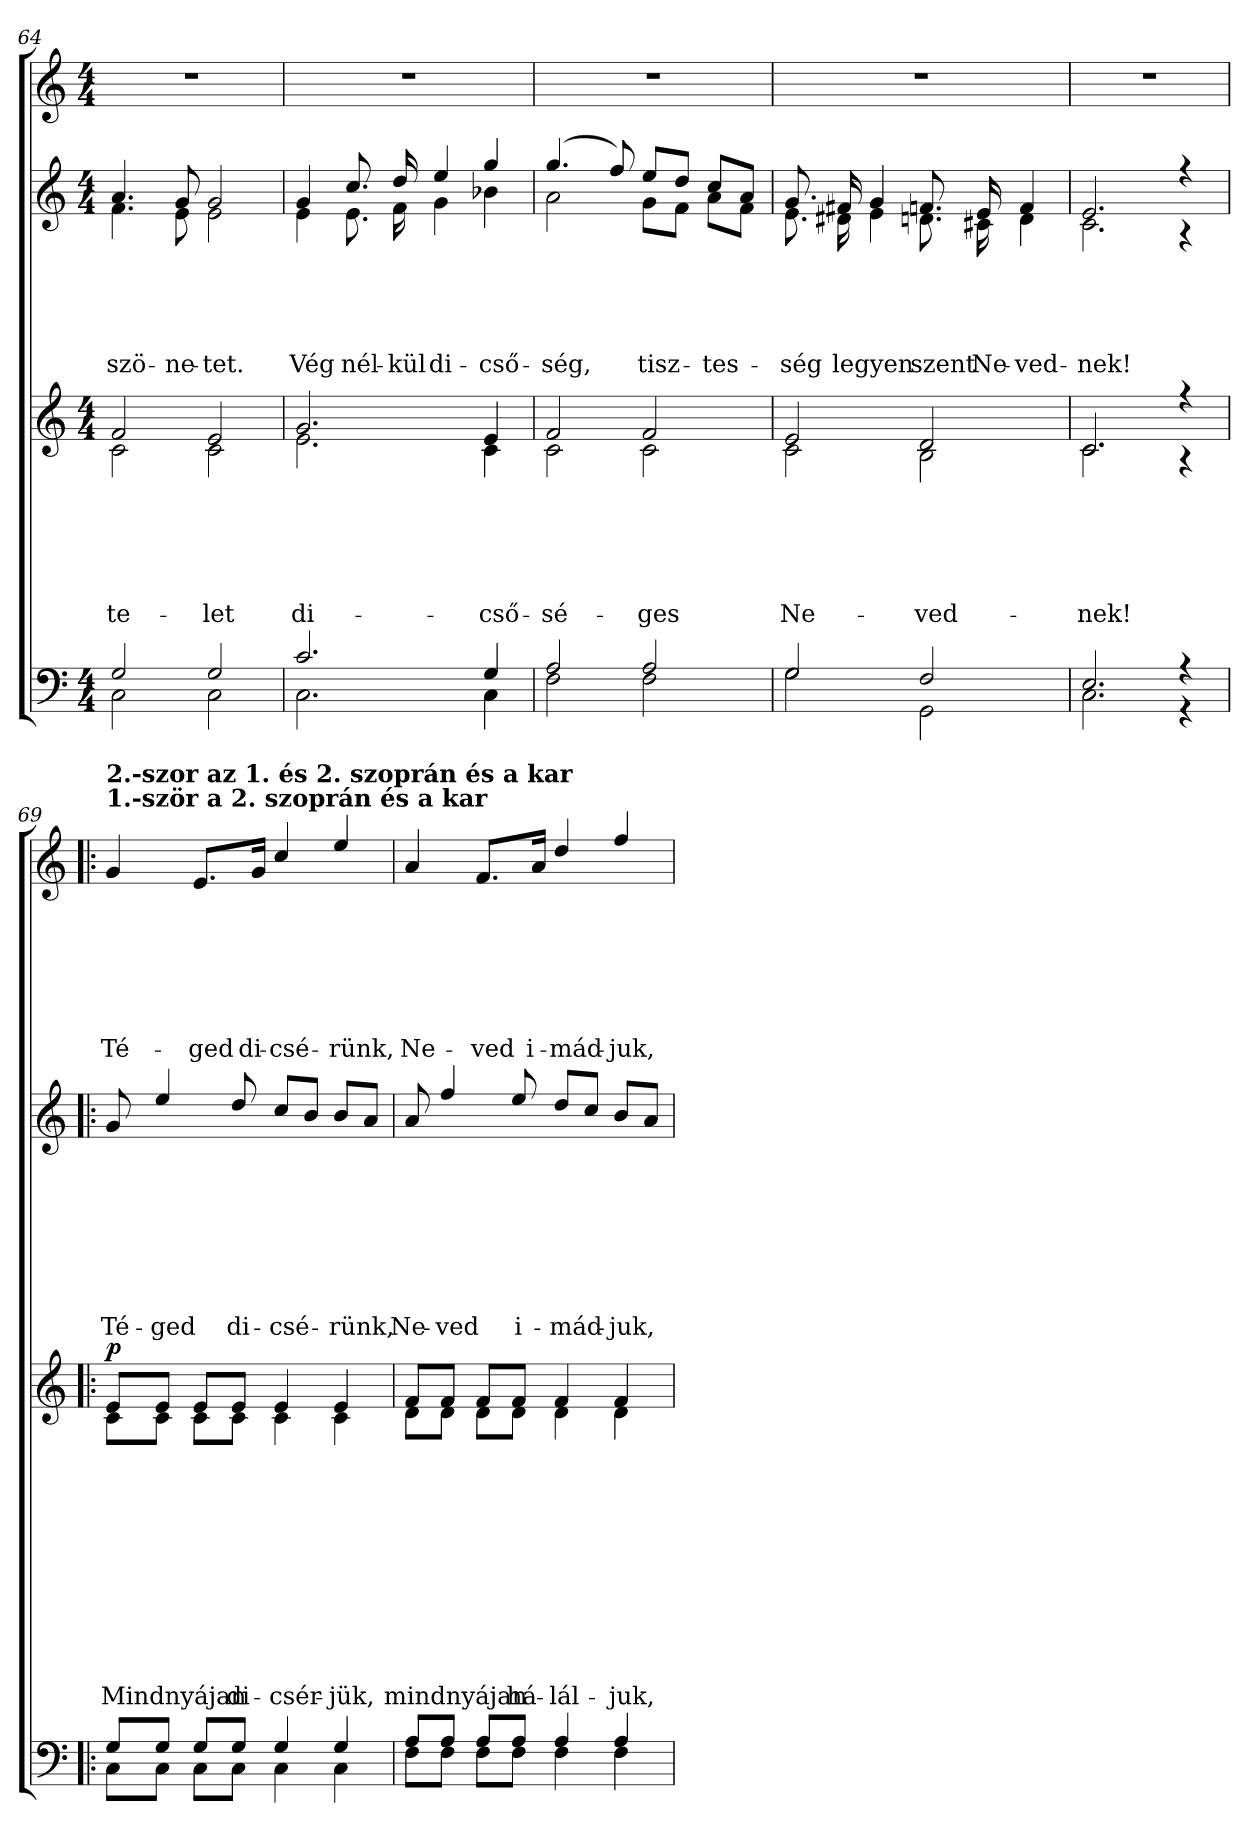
**kern	**kern	**text	**text	**text	**text	**text	**text	**text	**text	**text	**text	**text	**dynam	**kern	**text	**text	**text	**text	**text	**text	**text	**text	**kern	**text	**text	**text	**text	**text	**text	**text
*part4	*part3	*part3	*part3	*part3	*part3	*part3	*part3	*part3	*part3	*part3	*part3	*part3	*part3	*part2	*part2	*part2	*part2	*part2	*part2	*part2	*part2	*part2	*part1	*part1	*part1	*part1	*part1	*part1	*part1	*part1
*staff4	*staff3	*staff3	*staff3	*staff3	*staff3	*staff3	*staff3	*staff3	*staff3	*staff3	*staff3	*staff3	*staff3	*staff2	*staff2	*staff2	*staff2	*staff2	*staff2	*staff2	*staff2	*staff2	*staff1	*staff1	*staff1	*staff1	*staff1	*staff1	*staff1	*staff1
*clefF4	*clefG2	*	*	*	*	*	*	*	*	*	*	*	*	*clefG2	*	*	*	*	*	*	*	*	*clefG2	*	*	*	*	*	*	*
*k[]	*k[]	*	*	*	*	*	*	*	*	*	*	*	*	*k[]	*	*	*	*	*	*	*	*	*k[]	*	*	*	*	*	*	*
*C:	*C:	*	*	*	*	*	*	*	*	*	*	*	*	*C:	*	*	*	*	*	*	*	*	*C:	*	*	*	*	*	*	*
*M4/4	*M4/4	*	*	*	*	*	*	*	*	*	*	*	*	*M4/4	*	*	*	*	*	*	*	*	*M4/4	*	*	*	*	*	*	*
=64	=64	=64	=64	=64	=64	=64	=64	=64	=64	=64	=64	=64	=64	=64	=64	=64	=64	=64	=64	=64	=64	=64	=64	=64	=64	=64	=64	=64	=64	=64
*^	*	*	*	*	*	*	*	*	*	*	*	*	*	*	*	*	*	*	*	*	*	*	*	*	*	*	*	*	*	*
!	!	!	!	!	!	!	!	!LO:LY:b	!	!	!	!	!	!	!	!	!	!	!	!	!	!	!	!	!	!	!	!	!	!	!
*	*	*^	*	*	*	*	*	*	*	*	*	*	*	*	*	*	*	*	*	*	*	*	*	*	*	*	*	*	*	*	*
!	!	!	!	!	!	!	!	!	!	!	!	!	!	!	!	!	!	!	!	!	!LO:LY:b	!	!	!	!	!	!	!	!	!	!	!
*	*	*	*	*	*	*	*	*	*	*	*	*	*	*	*	*^	*	*	*	*	*	*	*	*	*	*	*	*	*	*	*	*
2G/	2C\	2f/	2c\	.	.	.	.	.	-te-	.	.	.	.	.	.	4.a/	4.f\	.	.	.	.	-szö-	.	.	.	1r	.	.	.	.	.	.	.
!	!	!	!	!	!	!	!	!	!	!	!	!	!	!	!	!	!	!	!	!	!	!LO:LY:b	!	!	!	!	!	!	!	!	!	!	!
.	.	.	.	.	.	.	.	.	.	.	.	.	.	.	.	8g/	8e\	.	.	.	.	-ne-	.	.	.	.	.	.	.	.	.	.	.
!	!	!	!	!	!	!	!	!	!LO:LY:b	!	!	!	!	!	!	!	!	!	!	!	!	!	!	!	!	!	!	!	!	!	!	!	!
!	!	!	!	!	!	!	!	!	!	!	!	!	!	!	!	!	!	!	!	!	!	!LO:LY:b	!	!	!	!	!	!	!	!	!	!	!
2G/	2C\	2e/	2c\	.	.	.	.	.	-let	.	.	.	.	.	.	2g/	2e\	.	.	.	.	-tet.	.	.	.	.	.	.	.	.	.	.	.
!!LO:LB:g=z
=65	=65	=65	=65	=65	=65	=65	=65	=65	=65	=65	=65	=65	=65	=65	=65	=65	=65	=65	=65	=65	=65	=65	=65	=65	=65	=65	=65	=65	=65	=65	=65	=65	=65
!	!	!	!	!	!	!	!	!	!LO:LY:b	!	!	!	!	!	!	!	!	!	!	!	!	!	!	!	!	!	!	!	!	!	!	!	!
!	!	!	!	!	!	!	!	!	!	!	!	!	!	!	!	!	!	!	!	!	!	!LO:LY:b	!	!	!	!	!	!	!	!	!	!	!
2.c/	2.C\	2.g/	2.e\	.	.	.	.	.	di-	.	.	.	.	.	.	4g/	4e\	.	.	.	.	Vég	.	.	.	1r	.	.	.	.	.	.	.
!	!	!	!	!	!	!	!	!	!	!	!	!	!	!	!	!	!	!	!	!	!	!LO:LY:b	!	!	!	!	!	!	!	!	!	!	!
.	.	.	.	.	.	.	.	.	.	.	.	.	.	.	.	8.cc/	8.e\	.	.	.	.	nél-	.	.	.	.	.	.	.	.	.	.	.
!	!	!	!	!	!	!	!	!	!	!	!	!	!	!	!	!	!	!	!	!	!	!LO:LY:b	!	!	!	!	!	!	!	!	!	!	!
.	.	.	.	.	.	.	.	.	.	.	.	.	.	.	.	16dd/	16f\	.	.	.	.	-kül	.	.	.	.	.	.	.	.	.	.	.
!	!	!	!	!	!	!	!	!	!	!	!	!	!	!	!	!	!	!	!	!	!	!LO:LY:b	!	!	!	!	!	!	!	!	!	!	!
.	.	.	.	.	.	.	.	.	.	.	.	.	.	.	.	4ee/	4g\	.	.	.	.	di-	.	.	.	.	.	.	.	.	.	.	.
!	!	!	!	!	!	!	!	!	!LO:LY:b	!	!	!	!	!	!	!	!	!	!	!	!	!	!	!	!	!	!	!	!	!	!	!	!
!	!	!	!	!	!	!	!	!	!	!	!	!	!	!	!	!	!	!	!	!	!	!LO:LY:b	!	!	!	!	!	!	!	!	!	!	!
4G/	4C\	4e/	4c\	.	.	.	.	.	-cső-	.	.	.	.	.	.	4gg/	4b-X\	.	.	.	.	-cső-	.	.	.	.	.	.	.	.	.	.	.
=66	=66	=66	=66	=66	=66	=66	=66	=66	=66	=66	=66	=66	=66	=66	=66	=66	=66	=66	=66	=66	=66	=66	=66	=66	=66	=66	=66	=66	=66	=66	=66	=66	=66
!	!	!	!	!	!	!	!	!	!LO:LY:b	!	!	!	!	!	!	!	!	!	!	!	!	!	!	!	!	!	!	!	!	!	!	!	!
!	!	!	!	!	!	!	!	!	!	!	!	!	!	!	!	!	!	!	!	!	!	!LO:LY:b	!	!	!	!	!	!	!	!	!	!	!
2A/	2F\	2f/	2c\	.	.	.	.	.	-sé-	.	.	.	.	.	.	(>4.gg/	2a\	.	.	.	.	-ség,	.	.	.	1r	.	.	.	.	.	.	.
.	.	.	.	.	.	.	.	.	.	.	.	.	.	.	.	8ff/)	.	.	.	.	.	.	.	.	.	.	.	.	.	.	.	.	.
!	!	!	!	!	!	!	!	!	!LO:LY:b	!	!	!	!	!	!	!	!	!	!	!	!	!	!	!	!	!	!	!	!	!	!	!	!
!	!	!	!	!	!	!	!	!	!	!	!	!	!	!	!	!	!	!	!	!	!	!LO:LY:b	!	!	!	!	!	!	!	!	!	!	!
2A/	2F\	2f/	2c\	.	.	.	.	.	-ges	.	.	.	.	.	.	8ee/L	8g\L	.	.	.	.	tisz-	.	.	.	.	.	.	.	.	.	.	.
.	.	.	.	.	.	.	.	.	.	.	.	.	.	.	.	8dd/J	8f\J	.	.	.	.	.	.	.	.	.	.	.	.	.	.	.	.
!	!	!	!	!	!	!	!	!	!	!	!	!	!	!	!	!	!	!	!	!	!	!LO:LY:b	!	!	!	!	!	!	!	!	!	!	!
.	.	.	.	.	.	.	.	.	.	.	.	.	.	.	.	8cc/L	8a\L	.	.	.	.	-tes-	.	.	.	.	.	.	.	.	.	.	.
.	.	.	.	.	.	.	.	.	.	.	.	.	.	.	.	8a/J	8f\J	.	.	.	.	.	.	.	.	.	.	.	.	.	.	.	.
=67	=67	=67	=67	=67	=67	=67	=67	=67	=67	=67	=67	=67	=67	=67	=67	=67	=67	=67	=67	=67	=67	=67	=67	=67	=67	=67	=67	=67	=67	=67	=67	=67	=67
!	!	!	!	!	!	!	!	!	!LO:LY:b	!	!	!	!	!	!	!	!	!	!	!	!	!	!	!	!	!	!	!	!	!	!	!	!
!	!	!	!	!	!	!	!	!	!	!	!	!	!	!	!	!	!	!	!	!	!	!LO:LY:b	!	!	!	!	!	!	!	!	!	!	!
2G/	2G\	2e/	2c\	.	.	.	.	.	Ne-	.	.	.	.	.	.	8.g/	8.e\	.	.	.	.	-ség	.	.	.	1r	.	.	.	.	.	.	.
!	!	!	!	!	!	!	!	!	!	!	!	!	!	!	!	!	!	!	!	!	!	!LO:LY:b	!	!	!	!	!	!	!	!	!	!	!
.	.	.	.	.	.	.	.	.	.	.	.	.	.	.	.	16f#X/	16d#X\	.	.	.	.	legyen	.	.	.	.	.	.	.	.	.	.	.
.	.	.	.	.	.	.	.	.	.	.	.	.	.	.	.	4g/	4e\	.	.	.	.	.	.	.	.	.	.	.	.	.	.	.	.
!	!	!	!	!	!	!	!	!	!LO:LY:b	!	!	!	!	!	!	!	!	!	!	!	!	!	!	!	!	!	!	!	!	!	!	!	!
!	!	!	!	!	!	!	!	!	!	!	!	!	!	!	!	!	!	!	!	!	!	!LO:LY:b	!	!	!	!	!	!	!	!	!	!	!
2F/	2GG\	2d/	2B\	.	.	.	.	.	-ved-	.	.	.	.	.	.	8.fn/	8.dn\	.	.	.	.	szent	.	.	.	.	.	.	.	.	.	.	.
!	!	!	!	!	!	!	!	!	!	!	!	!	!	!	!	!	!	!	!	!	!	!LO:LY:b	!	!	!	!	!	!	!	!	!	!	!
.	.	.	.	.	.	.	.	.	.	.	.	.	.	.	.	16e/	16c#X\	.	.	.	.	Ne-	.	.	.	.	.	.	.	.	.	.	.
!	!	!	!	!	!	!	!	!	!	!	!	!	!	!	!	!	!	!	!	!	!	!LO:LY:b	!	!	!	!	!	!	!	!	!	!	!
.	.	.	.	.	.	.	.	.	.	.	.	.	.	.	.	4f/	4d\	.	.	.	.	-ved-	.	.	.	.	.	.	.	.	.	.	.
=68	=68	=68	=68	=68	=68	=68	=68	=68	=68	=68	=68	=68	=68	=68	=68	=68	=68	=68	=68	=68	=68	=68	=68	=68	=68	=68	=68	=68	=68	=68	=68	=68	=68
!	!	!	!	!	!	!	!	!	!LO:LY:b	!	!	!	!	!	!	!	!	!	!	!	!	!	!	!	!	!	!	!	!	!	!	!	!
!	!	!	!	!	!	!	!	!	!	!	!	!	!	!	!	!	!	!	!	!	!	!LO:LY:b	!	!	!	!	!	!	!	!	!	!	!
2.E/	2.C\	2.c/	2.c\	.	.	.	.	.	-nek!	.	.	.	.	.	.	2.e/	2.c\	.	.	.	.	-nek!	.	.	.	1r	.	.	.	.	.	.	.
4r	4r	4r	4r	.	.	.	.	.	.	.	.	.	.	.	.	4r	4r	.	.	.	.	.	.	.	.	.	.	.	.	.	.	.	.
*	*	*	*	*	*	*	*	*	*	*	*	*	*	*	*	*v	*v	*	*	*	*	*	*	*	*	*	*	*	*	*	*	*	*
!!LO:PB:g=z
=69!|:	=69!|:	=69!|:	=69!|:	=69!|:	=69!|:	=69!|:	=69!|:	=69!|:	=69!|:	=69!|:	=69!|:	=69!|:	=69!|:	=69!|:	=69!|:	=69!|:	=69!|:	=69!|:	=69!|:	=69!|:	=69!|:	=69!|:	=69!|:	=69!|:	=69!|:	=69!|:	=69!|:	=69!|:	=69!|:	=69!|:	=69!|:	=69!|:
*	*	*	*	*	*	*	*	*	*	*	*	*	*	*	*	*^	*	*	*	*	*	*	*	*	*	*	*	*	*	*	*	*
!	!	!	!	!	!	!	!	!	!	!	!	!	!	!LO:LY:b	!	!	!	!	!	!	!	!	!	!	!	!	!	!	!	!	!	!	!
*	*	*	*	*	*	*	*	*	*	*	*	*	*	*	*	*v	*v	*	*	*	*	*	*	*	*	*	*	*	*	*	*	*	*
*	*	*	*	*	*	*	*	*	*	*	*	*	*	*	*	*^	*	*	*	*	*	*	*	*	*	*	*	*	*	*	*	*
!	!	!	!	!	!	!	!	!	!	!	!	!	!	!	!	!	!	!	!	!	!	!	!	!	!LO:LY:b	!	!	!	!	!	!	!	!
*	*	*	*	*	*	*	*	*	*	*	*	*	*	*	*	*v	*v	*	*	*	*	*	*	*	*	*	*	*	*	*	*	*	*
*	*	*	*	*	*	*	*	*	*	*	*	*	*	*	*	*^	*	*	*	*	*	*	*	*	*	*	*	*	*	*	*	*
!	!	!	!	!	!	!	!	!	!	!	!	!	!	!	!	!	!	!	!	!	!	!	!	!	!	!LO:TX:a:B:t=1.-ször a 2. szoprán és a kar	!	!	!	!	!	!	!
!	!	!	!	!	!	!	!	!	!	!	!	!	!	!	!	!	!	!	!	!	!	!	!	!	!	!LO:TX:a:B:t=2.-szor az 1. és 2. szoprán és a kar	!	!	!	!	!	!	!
!	!	!	!	!	!	!	!	!	!	!	!	!	!	!	!LO:DY:b	!	!	!	!	!	!	!	!	!	!	!	!	!	!	!	!	!	!LO:LY:b
*	*	*	*	*	*	*	*	*	*	*	*	*	*	*	*	*v	*v	*	*	*	*	*	*	*	*	*	*	*	*	*	*	*	*
8G/L	8C\L	8e/L	8c\L	.	.	.	.	.	.	.	.	.	.	Mindnyájan	p	8g/	.	.	.	.	.	.	.	Té-	4g/	.	.	.	.	.	.	Té-
!	!	!	!	!	!	!	!	!	!	!	!	!	!	!	!	!	!	!	!	!	!	!	!	!LO:LY:b	!	!	!	!	!	!	!	!
8G/J	8C\J	8e/J	8c\J	.	.	.	.	.	.	.	.	.	.	.	.	4ee/	.	.	.	.	.	.	.	-ged	.	.	.	.	.	.	.	.
!	!	!	!	!	!	!	!	!	!	!	!	!	!	!	!	!	!	!	!	!	!	!	!	!	!	!	!	!	!	!	!	!LO:LY:b
8G/L	8C\L	8e/L	8c\L	.	.	.	.	.	.	.	.	.	.	.	.	.	.	.	.	.	.	.	.	.	8.e/L	.	.	.	.	.	.	-ged
!	!	!	!	!	!	!	!	!	!	!	!	!	!	!LO:LY:b	!	!	!	!	!	!	!	!	!	!	!	!	!	!	!	!	!	!
!	!	!	!	!	!	!	!	!	!	!	!	!	!	!	!	!	!	!	!	!	!	!	!	!LO:LY:b	!	!	!	!	!	!	!	!
8G/J	8C\J	8e/J	8c\J	.	.	.	.	.	.	.	.	.	.	di-	.	8dd/	.	.	.	.	.	.	.	di-	.	.	.	.	.	.	.	.
!	!	!	!	!	!	!	!	!	!	!	!	!	!	!	!	!	!	!	!	!	!	!	!	!	!	!	!	!	!	!	!	!LO:LY:b
.	.	.	.	.	.	.	.	.	.	.	.	.	.	.	.	.	.	.	.	.	.	.	.	.	16g/Jk	.	.	.	.	.	.	di-
!	!	!	!	!	!	!	!	!	!	!	!	!	!	!LO:LY:b	!	!	!	!	!	!	!	!	!	!	!	!	!	!	!	!	!	!
!	!	!	!	!	!	!	!	!	!	!	!	!	!	!	!	!	!	!	!	!	!	!	!	!LO:LY:b	!	!	!	!	!	!	!	!
!	!	!	!	!	!	!	!	!	!	!	!	!	!	!	!	!	!	!	!	!	!	!	!	!	!	!	!	!	!	!	!	!LO:LY:b
4G/	4C\	4e/	4c\	.	.	.	.	.	.	.	.	.	.	-csér-	.	8cc/L	.	.	.	.	.	.	.	-csé-	4cc/	.	.	.	.	.	.	-csé-
.	.	.	.	.	.	.	.	.	.	.	.	.	.	.	.	8b/J	.	.	.	.	.	.	.	.	.	.	.	.	.	.	.	.
!	!	!	!	!	!	!	!	!	!	!	!	!	!	!LO:LY:b	!	!	!	!	!	!	!	!	!	!	!	!	!	!	!	!	!	!
!	!	!	!	!	!	!	!	!	!	!	!	!	!	!	!	!	!	!	!	!	!	!	!	!LO:LY:b	!	!	!	!	!	!	!	!
!	!	!	!	!	!	!	!	!	!	!	!	!	!	!	!	!	!	!	!	!	!	!	!	!	!	!	!	!	!	!	!	!LO:LY:b
4G/	4C\	4e/	4c\	.	.	.	.	.	.	.	.	.	.	-jük,	.	8b/L	.	.	.	.	.	.	.	-rünk,	4ee/	.	.	.	.	.	.	-rünk,
.	.	.	.	.	.	.	.	.	.	.	.	.	.	.	.	8a/J	.	.	.	.	.	.	.	.	.	.	.	.	.	.	.	.
=70	=70	=70	=70	=70	=70	=70	=70	=70	=70	=70	=70	=70	=70	=70	=70	=70	=70	=70	=70	=70	=70	=70	=70	=70	=70	=70	=70	=70	=70	=70	=70	=70
!	!	!	!	!	!	!	!	!	!	!	!	!	!	!LO:LY:b	!	!	!	!	!	!	!	!	!	!	!	!	!	!	!	!	!	!
!	!	!	!	!	!	!	!	!	!	!	!	!	!	!	!	!	!	!	!	!	!	!	!	!LO:LY:b	!	!	!	!	!	!	!	!
!	!	!	!	!	!	!	!	!	!	!	!	!	!	!	!	!	!	!	!	!	!	!	!	!	!	!	!	!	!	!	!	!LO:LY:b
8A/L	8F\L	8f/L	8d\L	.	.	.	.	.	.	.	.	.	.	mindnyájan	.	8a/	.	.	.	.	.	.	.	Ne-	4a/	.	.	.	.	.	.	Ne-
!	!	!	!	!	!	!	!	!	!	!	!	!	!	!	!	!	!	!	!	!	!	!	!	!LO:LY:b	!	!	!	!	!	!	!	!
8A/J	8F\J	8f/J	8d\J	.	.	.	.	.	.	.	.	.	.	.	.	4ff/	.	.	.	.	.	.	.	-ved	.	.	.	.	.	.	.	.
!	!	!	!	!	!	!	!	!	!	!	!	!	!	!	!	!	!	!	!	!	!	!	!	!	!	!	!	!	!	!	!	!LO:LY:b
8A/L	8F\L	8f/L	8d\L	.	.	.	.	.	.	.	.	.	.	.	.	.	.	.	.	.	.	.	.	.	8.f/L	.	.	.	.	.	.	-ved
!	!	!	!	!	!	!	!	!	!	!	!	!	!	!LO:LY:b	!	!	!	!	!	!	!	!	!	!	!	!	!	!	!	!	!	!
!	!	!	!	!	!	!	!	!	!	!	!	!	!	!	!	!	!	!	!	!	!	!	!	!LO:LY:b	!	!	!	!	!	!	!	!
8A/J	8F\J	8f/J	8d\J	.	.	.	.	.	.	.	.	.	.	há-	.	8ee/	.	.	.	.	.	.	.	i-	.	.	.	.	.	.	.	.
!	!	!	!	!	!	!	!	!	!	!	!	!	!	!	!	!	!	!	!	!	!	!	!	!	!	!	!	!	!	!	!	!LO:LY:b
.	.	.	.	.	.	.	.	.	.	.	.	.	.	.	.	.	.	.	.	.	.	.	.	.	16a/Jk	.	.	.	.	.	.	i-
!	!	!	!	!	!	!	!	!	!	!	!	!	!	!LO:LY:b	!	!	!	!	!	!	!	!	!	!	!	!	!	!	!	!	!	!
!	!	!	!	!	!	!	!	!	!	!	!	!	!	!	!	!	!	!	!	!	!	!	!	!LO:LY:b	!	!	!	!	!	!	!	!
!	!	!	!	!	!	!	!	!	!	!	!	!	!	!	!	!	!	!	!	!	!	!	!	!	!	!	!	!	!	!	!	!LO:LY:b
4A/	4F\	4f/	4d\	.	.	.	.	.	.	.	.	.	.	-lál-	.	8dd/L	.	.	.	.	.	.	.	-mád-	4dd/	.	.	.	.	.	.	-mád-
.	.	.	.	.	.	.	.	.	.	.	.	.	.	.	.	8cc/J	.	.	.	.	.	.	.	.	.	.	.	.	.	.	.	.
!	!	!	!	!	!	!	!	!	!	!	!	!	!	!LO:LY:b	!	!	!	!	!	!	!	!	!	!	!	!	!	!	!	!	!	!
!	!	!	!	!	!	!	!	!	!	!	!	!	!	!	!	!	!	!	!	!	!	!	!	!LO:LY:b	!	!	!	!	!	!	!	!
!	!	!	!	!	!	!	!	!	!	!	!	!	!	!	!	!	!	!	!	!	!	!	!	!	!	!	!	!	!	!	!	!LO:LY:b
4A/	4F\	4f/	4d\	.	.	.	.	.	.	.	.	.	.	-juk,	.	8b/L	.	.	.	.	.	.	.	-juk,	4ff/	.	.	.	.	.	.	-juk,
.	.	.	.	.	.	.	.	.	.	.	.	.	.	.	.	8a/J	.	.	.	.	.	.	.	.	.	.	.	.	.	.	.	.
*v	*v	*	*	*	*	*	*	*	*	*	*	*	*	*	*	*	*	*	*	*	*	*	*	*	*	*	*	*	*	*	*	*
*	*v	*v	*	*	*	*	*	*	*	*	*	*	*	*	*	*	*	*	*	*	*	*	*	*	*	*	*	*	*	*	*
=	=	=	=	=	=	=	=	=	=	=	=	=	=	=	=	=	=	=	=	=	=	=	=	=	=	=	=	=	=	=
*-	*-	*-	*-	*-	*-	*-	*-	*-	*-	*-	*-	*-	*-	*-	*-	*-	*-	*-	*-	*-	*-	*-	*-	*-	*-	*-	*-	*-	*-	*-
